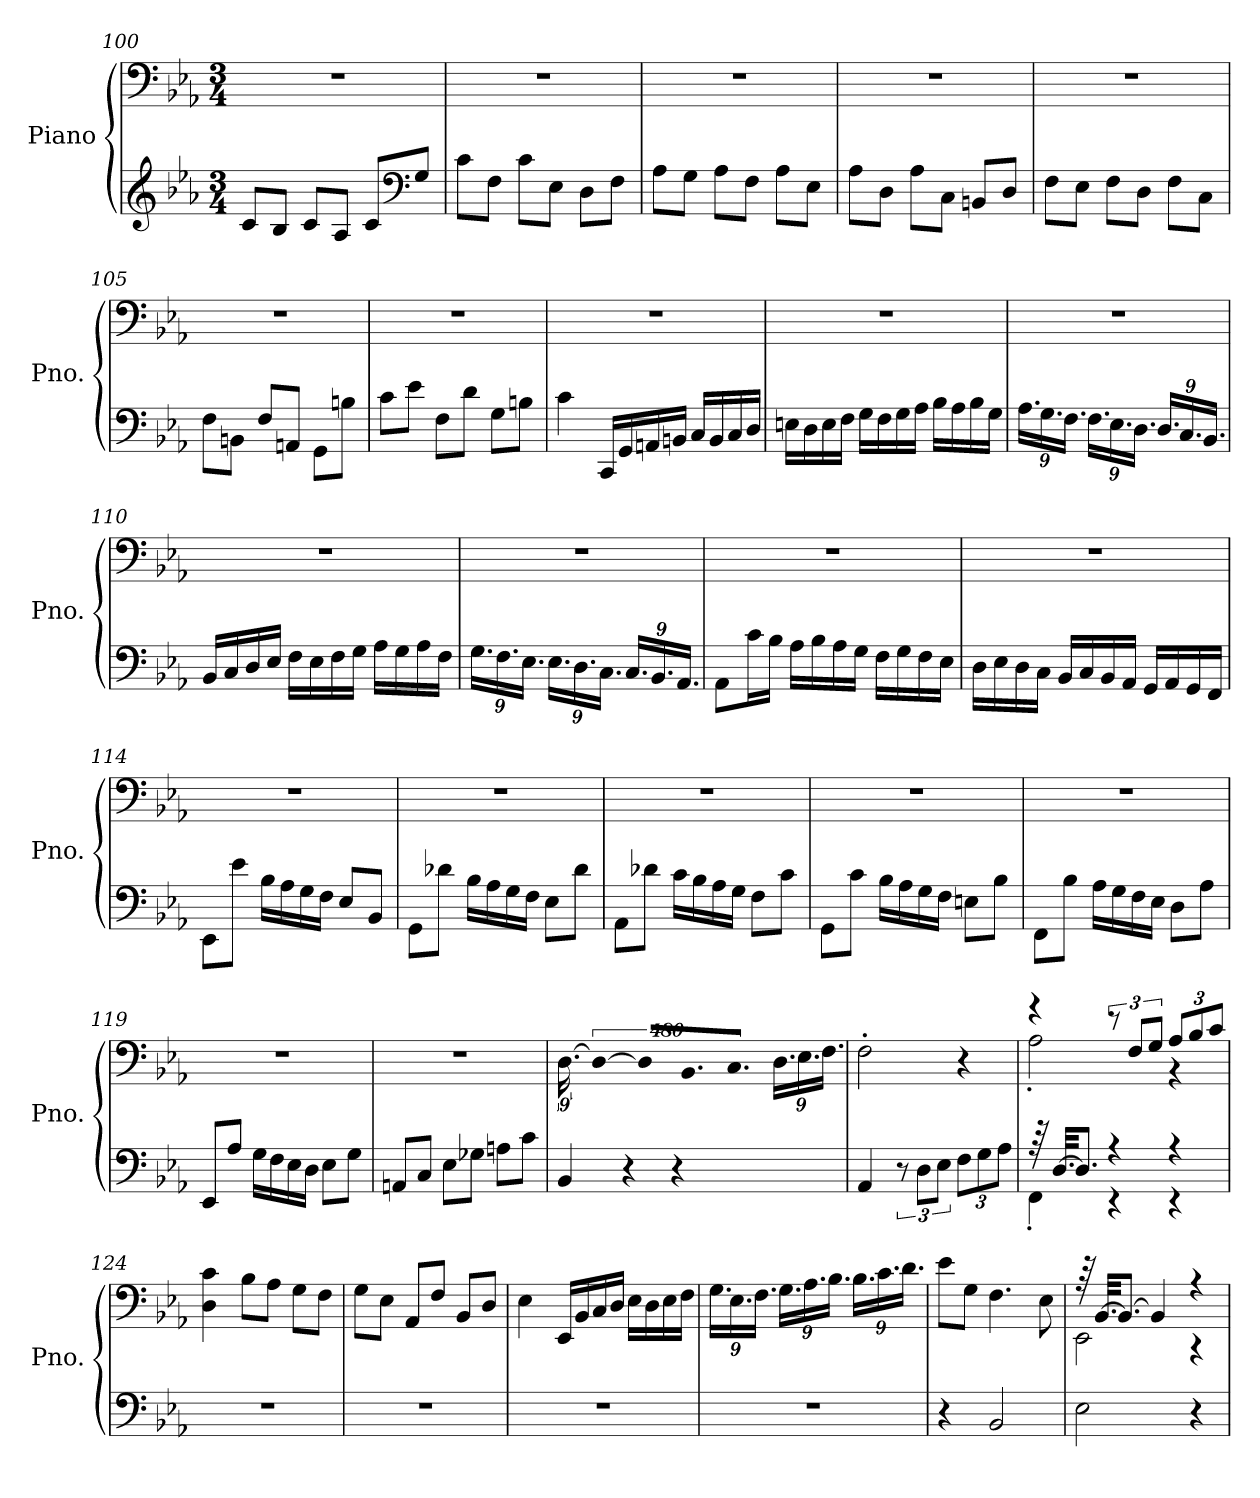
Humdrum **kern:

**kern	**kern
*part1	*part1
*staff2	*staff1
*I"Piano	*
*I'Pno.	*
*clefG2	*clefF4
*k[b-e-a-]	*k[b-e-a-]
*M3/4	*M3/4
=100	=100
8c/L	2.r
8B-/J	.
8c/L	.
8A-/J	.
8c/L	.
*clefF4	*
8G/J	.
=101	=101
8c\L	2.r
8F\J	.
8c\L	.
8E-\J	.
8D\L	.
8F\J	.
!!LO:LB:g=z
=102	=102
8A-\L	2.r
8G\J	.
8A-\L	.
8F\J	.
8A-\L	.
8E-\J	.
=103	=103
8A-\L	2.r
8D\J	.
8A-\L	.
8C\J	.
8BBn/L	.
8D/J	.
=104	=104
8F\L	2.r
8E-\J	.
8F\L	.
8D\J	.
8F\L	.
8C\J	.
=105	=105
8F\L	2.r
8BBn\J	.
8F/L	.
8AAn/J	.
8GG\L	.
8Bn\J	.
=106	=106
8c\L	2.r
8e-\J	.
8F\L	.
8d\J	.
8G\L	.
8Bn\J	.
!!LO:PB:g=z
=107	=107
4c\	2.r
16CC/LL	.
16GG/	.
16AAn/	.
16BBn/JJ	.
16C/LL	.
16BB/	.
16C/	.
16D/JJ	.
=108	=108
16En\LL	2.r
16D\	.
16E\	.
16F\JJ	.
16G\LL	.
16F\	.
16G\	.
16A-\JJ	.
16B-\LL	.
16A-\	.
16B-\	.
16G\JJ	.
=109	=109
*Xbrackettup	*
18.A-\LL	2.r
18.G\	.
18.F\JJ	.
18.F\LL	.
18.E-\	.
18.D\JJ	.
18.D/LL	.
18.C/	.
18.BB-/JJ	.
!!LO:LB:g=z
=110	=110
16BB-/LL	2.r
16C/	.
16D/	.
16E-/JJ	.
16F\LL	.
16E-\	.
16F\	.
16G\JJ	.
16A-\LL	.
16G\	.
16A-\	.
16F\JJ	.
=111	=111
18.G\LL	2.r
18.F\	.
18.E-\JJ	.
18.E-\LL	.
18.D\	.
18.C\JJ	.
18.C/LL	.
18.BB-/	.
18.AA-/JJ	.
=112	=112
8AA-\L	2.r
16c\L	.
16B-\JJ	.
16A-\LL	.
16B-\	.
16A-\	.
16G\JJ	.
16F\LL	.
16G\	.
16F\	.
16E-\JJ	.
!!LO:LB:g=z
=113	=113
16D\LL	2.r
16E-\	.
16D\	.
16C\JJ	.
16BB-/LL	.
16C/	.
16BB-/	.
16AA-/JJ	.
16GG/LL	.
16AA-/	.
16GG/	.
16FF/JJ	.
=114	=114
8EE-\L	2.r
8e-\J	.
16B-\LL	.
16A-\	.
16G\	.
16F\JJ	.
8E-/L	.
8BB-/J	.
=115	=115
8GG\L	2.r
8d-X\J	.
16B-\LL	.
16A-\	.
16G\	.
16F\JJ	.
8E-\L	.
8d-\J	.
=116	=116
8AA-\L	2.r
8d-X\J	.
16c\LL	.
16B-\	.
16A-\	.
16G\JJ	.
8F\L	.
8c\J	.
!!LO:LB:g=z
=117	=117
8GG\L	2.r
8c\J	.
16B-\LL	.
16A-\	.
16G\	.
16F\JJ	.
8En\L	.
8B-\J	.
=118	=118
8FF\L	2.r
8B-\J	.
16A-\LL	.
16G\	.
16F\	.
16E-\JJ	.
8D\L	.
8A-\J	.
=119	=119
8EE-/L	2.r
8A-/J	.
16G\LL	.
16F\	.
16E-\	.
16D\JJ	.
8E-\L	.
8G\J	.
=120	=120
8AAn/L	2.r
8C/J	.
8E-\L	.
8G-X\J	.
8An\L	.
8c\J	.
!!LO:LB:g=z
=121	=121
4BB-/	[18.D\
!	!LO:N:vis=4
.	1920%427D\_
4r	.
!	!LO:N:vis=32
.	1920%53D/KLL]
.	18.BB-/
.	18.C/JJ
4r	18.D\LL
.	18.E-\
.	18.F\JJ
=122	=122
4AA-/	2F'\
*brackettup	*
12r	.
12D\L	.
12E-\J	.
*Xbrackettup	*
12F\L	4r
12G\	.
12A-\J	.
=123	=123
*^	*^
64r	4FF'\	4r	2A-'\
[32.D/KKL	.	.	.
8.D/J]	.	.	.
4r	4r	12r	.
.	.	12F/L	.
.	.	12G/J	.
*	*	*Xbrackettup	*
4r	4r	12A-/L	4r
.	.	12B-/	.
.	.	12c/J	.
*v	*v	*	*
*	*v	*v
=124	=124
2.r	4D\ 4c\
.	8B-\L
.	8A-\J
.	8G\L
.	8F\J
=125	=125
2.r	8G\L
.	8E-\J
.	8AA-/L
.	8F/J
.	8BB-/L
.	8D/J
!!LO:LB:g=z
=126	=126
2.r	4E-\
.	16EE-/LL
.	16BB-/
.	16C/
.	16D/JJ
.	16E-\LL
.	16D\
.	16E-\
.	16F\JJ
=127	=127
2.r	18.G\LL
.	18.E-\
.	18.F\JJ
.	18.G\LL
.	18.A-\
.	18.B-\JJ
.	18.B-\LL
.	18.c\
.	18.d\JJ
=128	=128
4r	8e-\L
.	8G\J
*	*MM100
2BB-/	4.F\
.	8E-\
=129	=129
*	*MM79
*	*^
2E-\	64r	2EE-\
.	[32.BB-/KKL	.
.	8.BB-/J_	.
.	4BB-/]	.
4r	4r	4r
*	*v	*v
=	=
*-	*-
